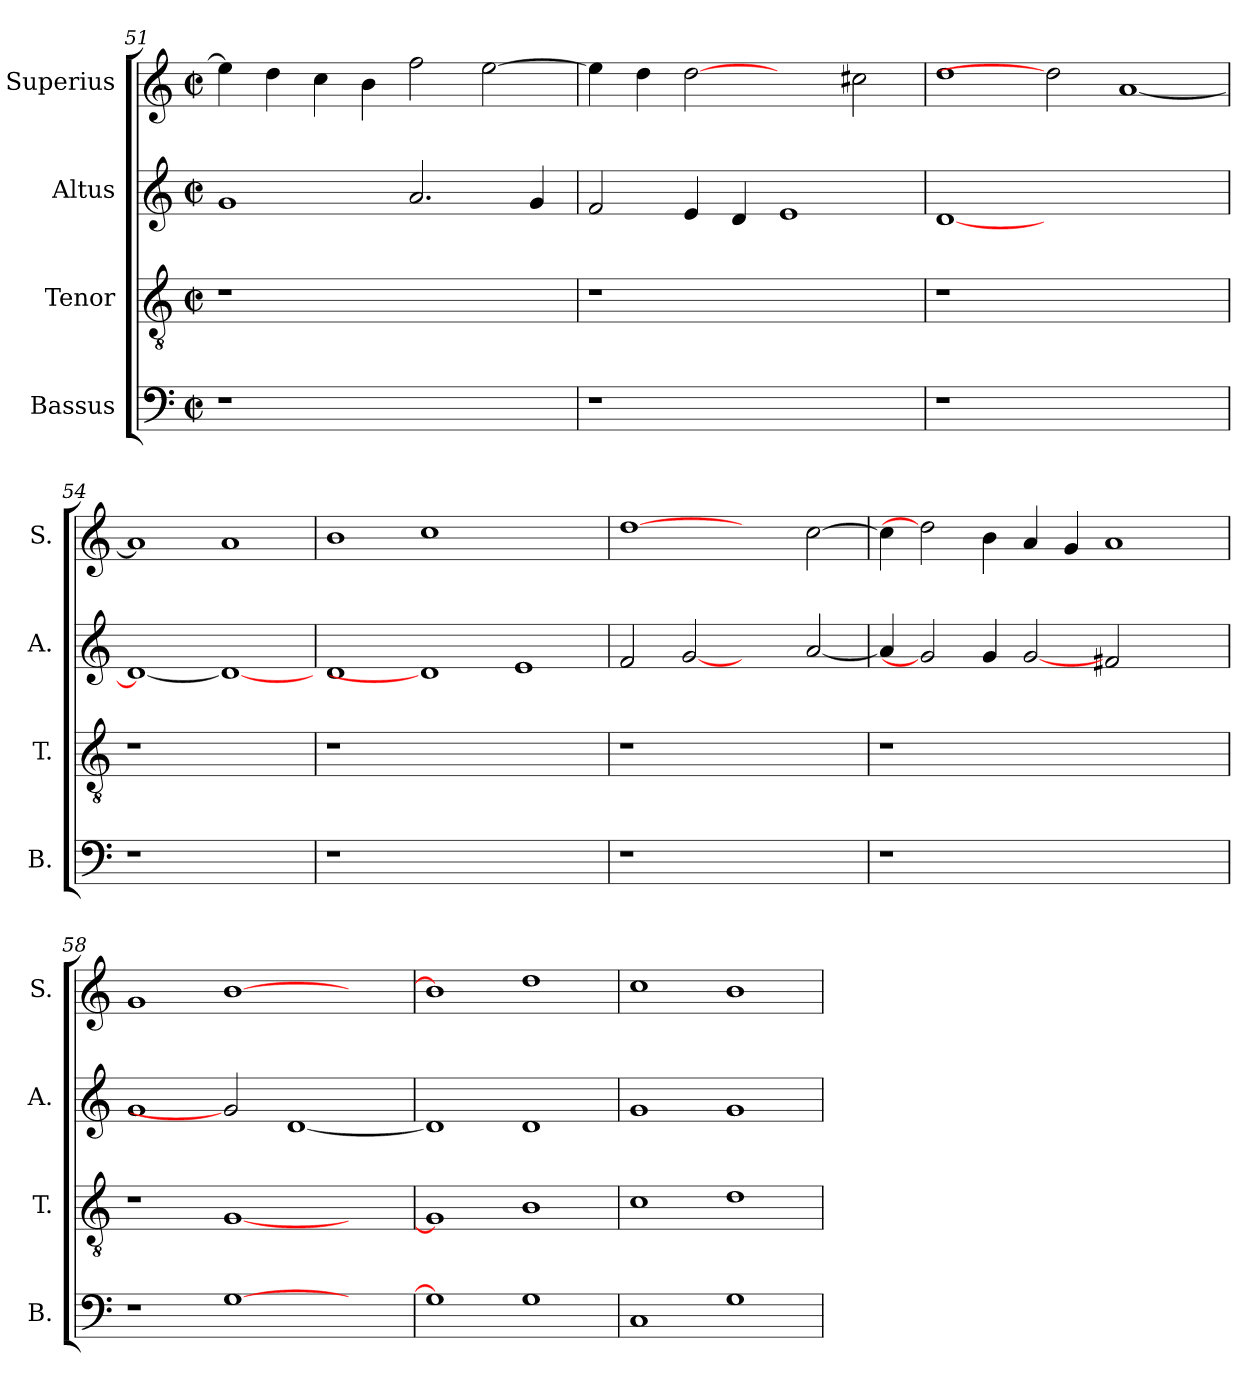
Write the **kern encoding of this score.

**kern	**kern	**kern	**kern
*part4	*part3	*part2	*part1
*staff4	*staff3	*staff2	*staff1
*I"Bassus	*I"Tenor	*I"Altus	*I"Superius
*I'B.	*I'T.	*I'A.	*I'S.
*clefF4	*clefGv2	*clefG2	*clefG2
*	*ITrd7c12	*	*
*k[]	*k[]	*k[]	*k[]
*C:	*C:	*C:	*C:
*M2/2	*M2/2	*M2/2	*M2/2
*met(c|)	*met(c|)	*met(c|)	*met(c|)
=51	=51	=51	=51
!LO:N:vis=1	!LO:N:vis=1	!	!
1r	1r	1gi	4eei\]
.	.	.	4ddi\
.	.	.	4cci\
.	.	.	4bi\
1ryy	1ryy	2.ai/	2ffi\
.	.	.	[>2eei\
.	.	4gi/	.
=52	=52	=52	=52
!LO:N:vis=1	!LO:N:vis=1	!	!
1r	1r	2fi/	4eei\]
.	.	.	4ddi\
.	.	4ei/	[2ddi
.	.	4di/	.
1ryy	1ryy	1ei	2ryy
.	.	.	2cc#Xi\
=53	=53	=53	=53
!LO:N:vis=1	!LO:N:vis=1	!	!
1r	1r	[<1di	1ddi
1.ryy	1.ryy	1.ryy	2ddi]
.	.	.	[<1ai
!!LO:LB:g=z
=54	=54	=54	=54
!LO:N:vis=1	!LO:N:vis=1	!	!
1r	1r	1di_<	1ai]
1ryy	1ryy	1di_	1ai
=55	=55	=55	=55
!LO:N:vis=1	!LO:N:vis=1	!	!
1r	1r	1di	1bi
0ryy	0ryy	1di]	1cci
.	.	1ei	1ryy
=56	=56	=56	=56
!LO:N:vis=1	!LO:N:vis=1	!	!
1r	1r	2fi/	[1ddi
.	.	[2gi	.
1ryy	1ryy	2ryy	2ryy
.	.	[<2ai/	[>2cci\
=57	=57	=57	=57
!LO:N:vis=1	!LO:N:vis=1	!	!
1r	1r	4ai/]	4cci\]
.	.	2gi]	2ddi]
.	.	4gi/	4bi\
1.ryy	1.ryy	[2gi	4ai/
.	.	.	4gi/
.	.	2f#Xi/	1ai
.	.	2ryy	.
=58	=58	=58	=58
1r	1r	1gi	1gi
[>1Gi	[<1GGi	2gi]	[>1bi
.	.	[<1di	.
2ryy	2ryy	.	2ryy
=59	=59	=59	=59
1Gi]	1GGi]	1di]	1bi]
1Gi	1BBi	1di	1ddi
!!LO:LB:g=z
=60	=60	=60	=60
1Ci	1Ci	1gi	1cci
1Gi	1Di	1gi	1bi
=	=	=	=
*-	*-	*-	*-
